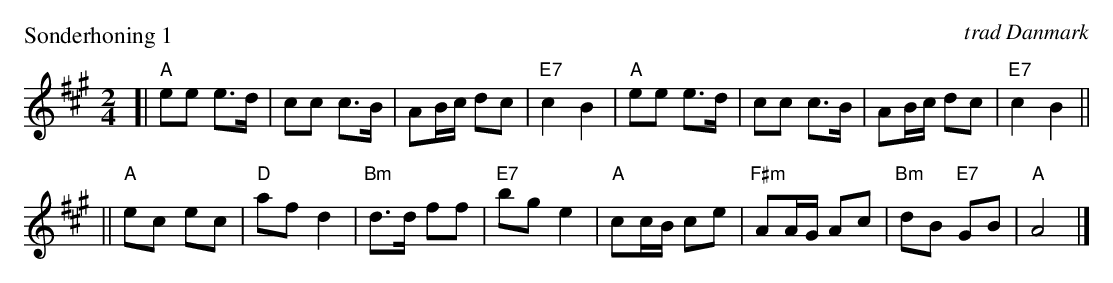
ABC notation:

X:1
P: S\onderhoning 1
O: trad Danmark
M: 2/4
L: 1/8
K: A
[| "A"ee e>d | cc c>B | AB/c/ dc | "E7"c2 B2 \
|  "A"ee e>d | cc c>B | AB/c/ dc | "E7"c2 B2 ||
|| "A"ec ec | "D"af d2 | "Bm"d>d ff | "E7"bg e2 \
|  "A"cc/B/ ce | "F#m"AA/G/ Ac | "Bm"dB "E7"GB | "A"A4 |]
